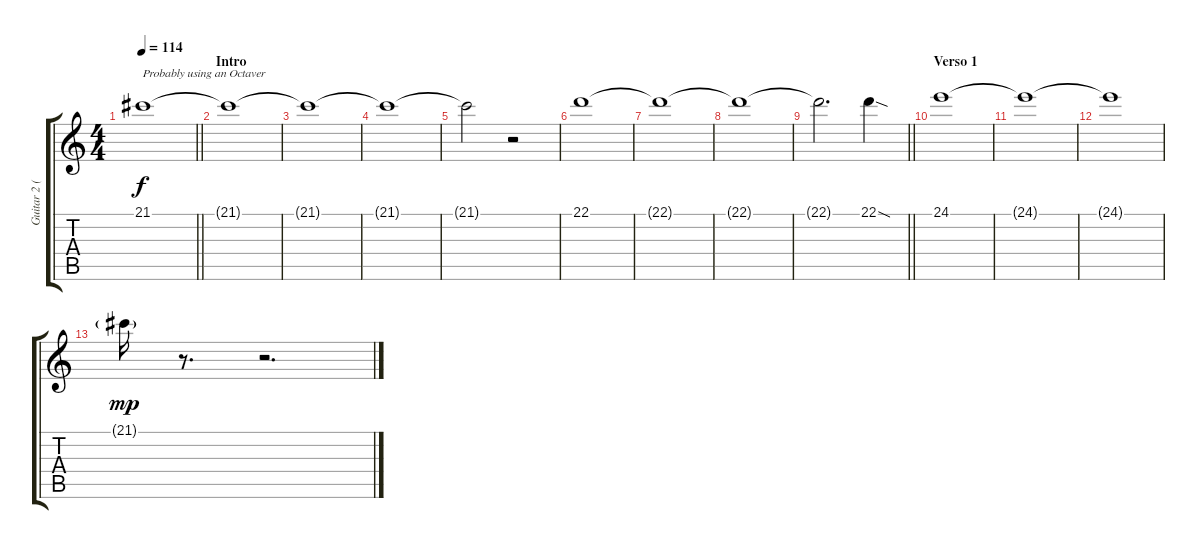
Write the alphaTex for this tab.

\track ("Guitar 2 (James Iha)" "Guitar 2 (") {instrument fx6goblins}
\staff {score tabs}
\tuning (E4 B3 G3 D3 A2 E2) {hide}
\ts (4 4)
\tempo 114
\clef g2
\barLineRight lightlight
\ks c
21.1.1{txt "Probably using an Octaver" dy f instrument fx6goblins} |
\section ("" "Intro")
21.1{t}.1 |
21.1{t}.1 |
21.1{t}.1 |
21.1{t}.2 r.2 |
22.1.1 |
22.1{t}.1 |
22.1{t}.1 |
\barLineRight lightlight
22.1{t}.2{d} 22.1{sod}.4 |
\section ("" "Verso 1")
24.1.1 |
24.1{t}.1 |
24.1{t}.1 |
21.1{g}.16{dy mp} r.8{d} r.2{d}
